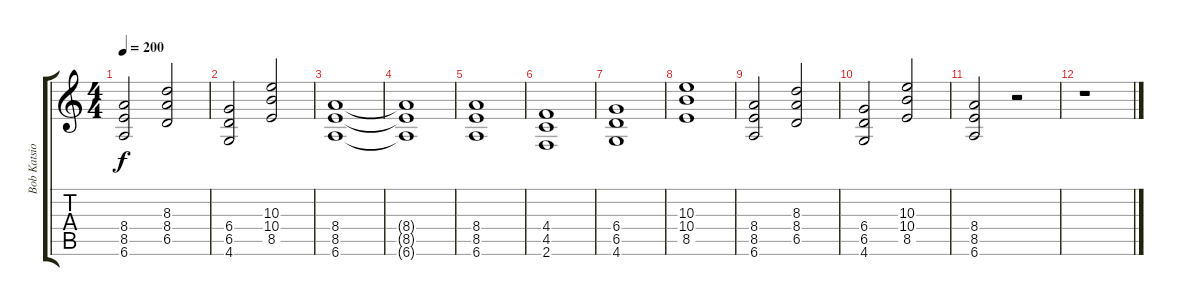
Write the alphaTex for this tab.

\track ("Bob Katsionis - Rhythm" "Bob Katsio") {instrument distortionguitar}
\staff {score tabs}
\tuning (Eb4 Bb3 Gb3 Db3 Ab2 Eb2) {hide}
\ts (4 4)
\tempo 200
\clef g2
\ks c
(8.4 8.5 6.6).2{dy f} (8.3 8.4 6.5).2 |
(6.4 6.5 4.6).2 (10.3 10.4 8.5).2 |
(8.4 8.5 6.6).1 |
(8.4{t} 8.5{t} 6.6{t}).1 |
(8.4 8.5 6.6).1 |
(4.4 4.5 2.6).1 |
(6.4 6.5 4.6).1 |
(10.3 10.4 8.5).1 |
(8.4 8.5 6.6).2 (8.3 8.4 6.5).2 |
(6.4 6.5 4.6).2 (10.3 10.4 8.5).2 |
(8.4 8.5 6.6).2 r.2 |
r.1
